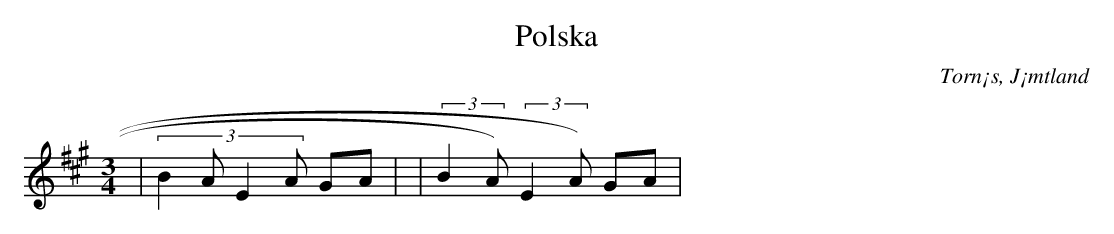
X:1
T:Polska
O:Torn¡s, J¡mtland
M:3/4
L:1/8
K:A
|(3:2:4B2AE2A GA| |(3:2:2B2A)(3:2:2E2A) GA|
